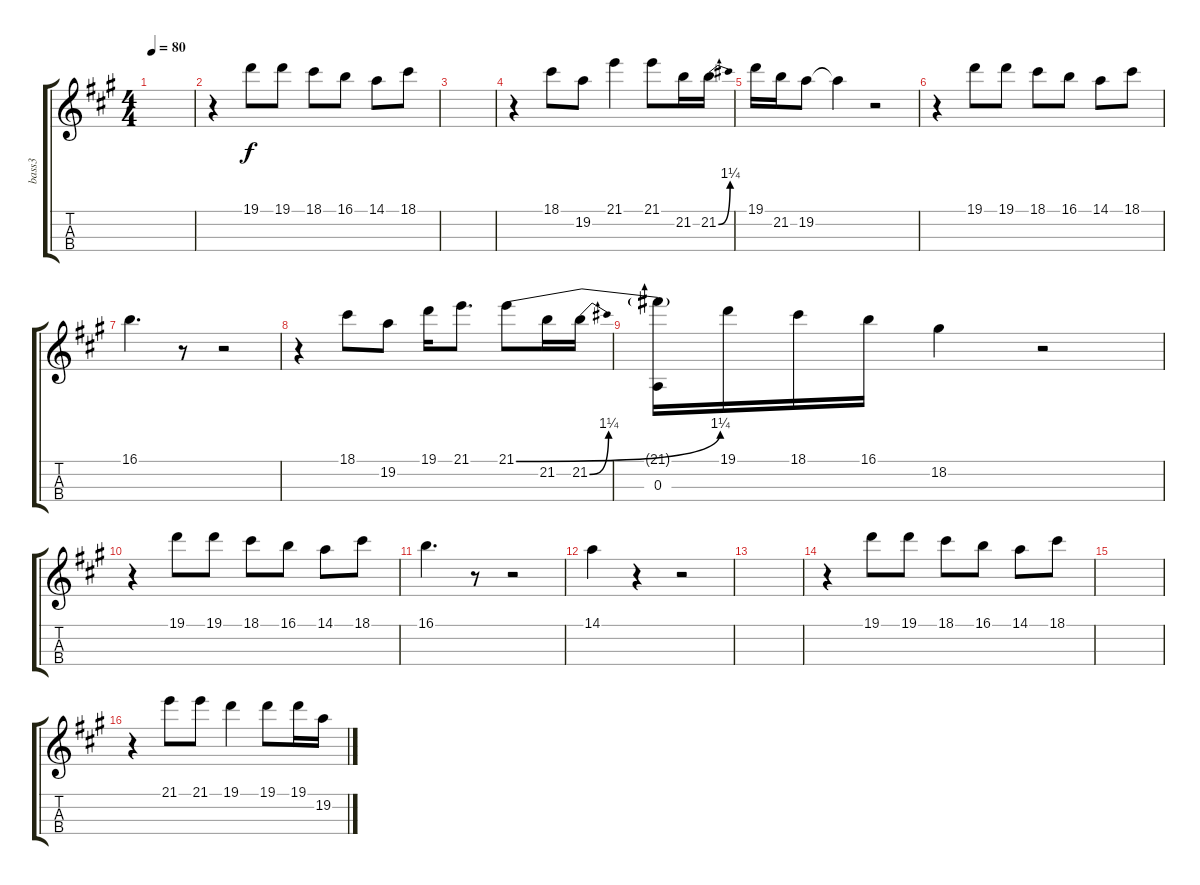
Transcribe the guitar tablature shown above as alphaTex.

\track ("bass3" "bass3") {instrument electricbassfinger}
\staff {score tabs}
\tuning (G3 D3 A2 E2) {hide}
\ts (4 4)
\tempo 80
\clef g2
\ks a
|
r.4 19.1.8 19.1.8 18.1.8 16.1.8 14.1.8 18.1.8 |
|
r.4 18.1.8 19.2.8 21.1.4 21.1.8 21.2.16 21.2{be (bend 0 0 60 5)}.16 |
19.1.16 21.2.16 19.2.8 19.2{t}.4 r.2 |
r.4 19.1.8 19.1.8 18.1.8 16.1.8 14.1.8 18.1.8 |
16.1.4{d} r.8 r.2 |
r.4 18.1.8 19.2.8 19.1.16 21.1.8{d} 21.1{be (bend 0 0 60 5)}.8 21.2.16 21.2{be (bend 0 0 60 5)}.16 |
(21.1{t} 0.3).16 19.1.16 18.1.16 16.1.16 18.2.4 r.2 |
r.4 19.1.8 19.1.8 18.1.8 16.1.8 14.1.8 18.1.8 |
16.1.4{d} r.8 r.2 |
14.1.4 r.4 r.2 |
|
r.4 19.1.8 19.1.8 18.1.8 16.1.8 14.1.8 18.1.8 |
|
r.4 21.1.8 21.1.8 19.1.4 19.1.8 19.1.16 19.2.16
